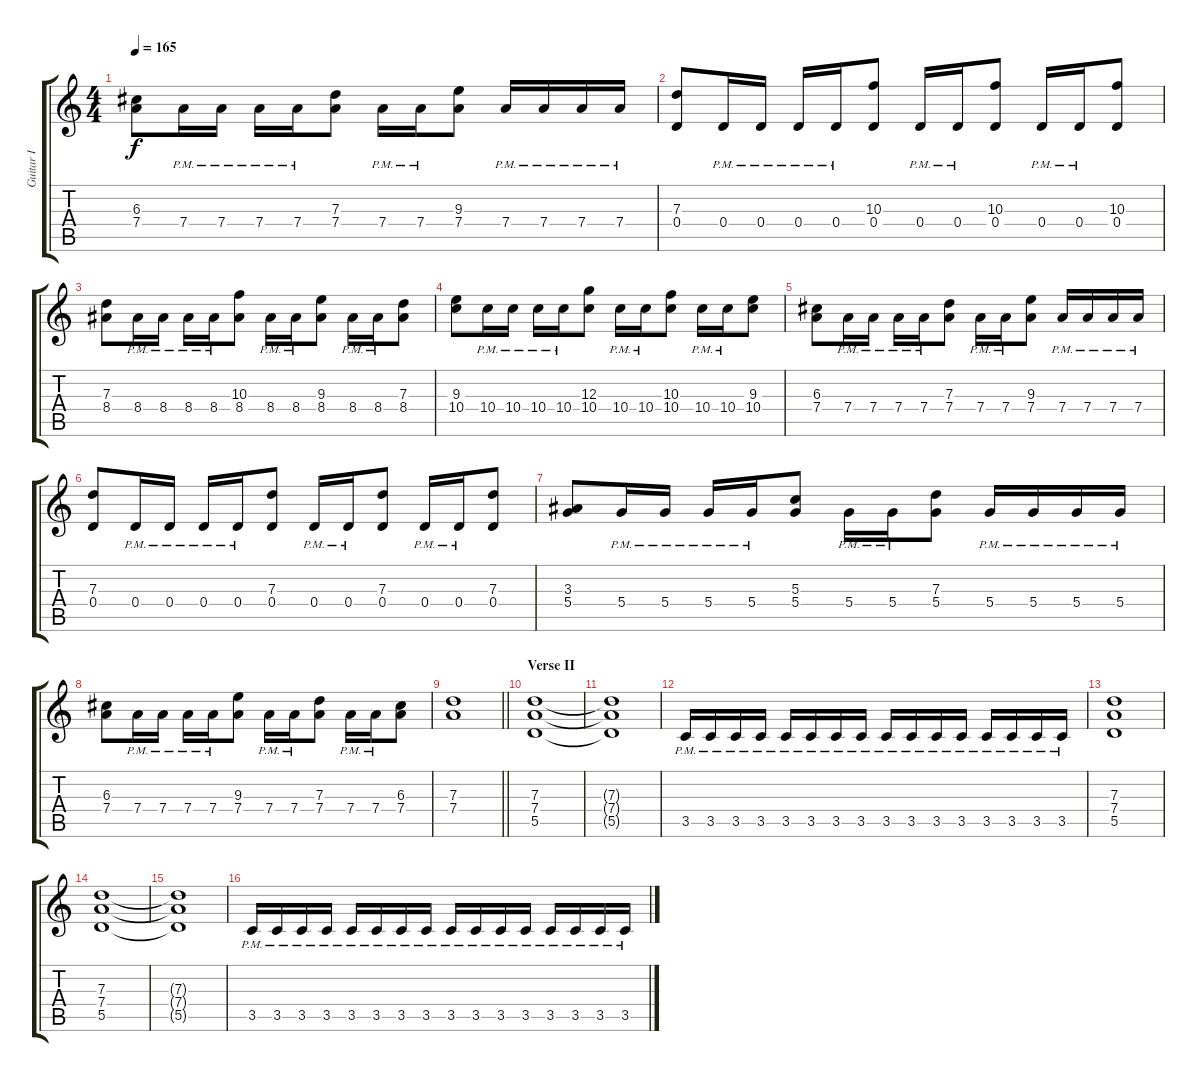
\track ("Guitar I" "Guitar I") {instrument overdrivenguitar}
\staff {score tabs}
\tuning (E4 B3 G3 D3 A2 E2) {hide}
\ts (4 4)
\tempo 165
\clef g2
\ks c
(6.3 7.4).8{dy f} 7.4{pm}.16 7.4{pm}.16 7.4{pm}.16 7.4{pm}.16 (7.3 7.4).8 7.4{pm}.16 7.4{pm}.16 (9.3 7.4).8 7.4{pm}.16 7.4{pm}.16 7.4{pm}.16 7.4{pm}.16 |
(7.3 0.4).8 0.4{pm}.16 0.4{pm}.16 0.4{pm}.16 0.4{pm}.16 (10.3 0.4).8 0.4{pm}.16 0.4{pm}.16 (10.3 0.4).8 0.4{pm}.16 0.4{pm}.16 (10.3 0.4).8 |
(7.3 8.4).8 8.4{pm}.16 8.4{pm}.16 8.4{pm}.16 8.4{pm}.16 (10.3 8.4).8 8.4{pm}.16 8.4{pm}.16 (9.3 8.4).8 8.4{pm}.16 8.4{pm}.16 (7.3 8.4).8 |
(9.3 10.4).8 10.4{pm}.16 10.4{pm}.16 10.4{pm}.16 10.4{pm}.16 (12.3 10.4).8 10.4{pm}.16 10.4{pm}.16 (10.3 10.4).8 10.4{pm}.16 10.4{pm}.16 (9.3 10.4).8 |
(6.3 7.4).8 7.4{pm}.16 7.4{pm}.16 7.4{pm}.16 7.4{pm}.16 (7.3 7.4).8 7.4{pm}.16 7.4{pm}.16 (9.3 7.4).8 7.4{pm}.16 7.4{pm}.16 7.4{pm}.16 7.4{pm}.16 |
(7.3 0.4).8 0.4{pm}.16 0.4{pm}.16 0.4{pm}.16 0.4{pm}.16 (7.3 0.4).8 0.4{pm}.16 0.4{pm}.16 (7.3 0.4).8 0.4{pm}.16 0.4{pm}.16 (7.3 0.4).8 |
(3.3 5.4).8 5.4{pm}.16 5.4{pm}.16 5.4{pm}.16 5.4{pm}.16 (5.3 5.4).8 5.4{pm}.16 5.4{pm}.16 (7.3 5.4).8 5.4{pm}.16 5.4{pm}.16 5.4{pm}.16 5.4{pm}.16 |
(6.3 7.4).8 7.4{pm}.16 7.4{pm}.16 7.4{pm}.16 7.4{pm}.16 (9.3 7.4).8 7.4{pm}.16 7.4{pm}.16 (7.3 7.4).8 7.4{pm}.16 7.4{pm}.16 (6.3 7.4).8 |
\barLineRight lightlight
(7.3 7.4).1 |
\section ("" "Verse II")
(7.3 7.4 5.5).1 |
(7.3{t} 7.4{t} 5.5{t}).1 |
3.5{pm}.16 3.5{pm}.16 3.5{pm}.16 3.5{pm}.16 3.5{pm}.16 3.5{pm}.16 3.5{pm}.16 3.5{pm}.16 3.5{pm}.16 3.5{pm}.16 3.5{pm}.16 3.5{pm}.16 3.5{pm}.16 3.5{pm}.16 3.5{pm}.16 3.5{pm}.16 |
(7.3 7.4 5.5).1 |
(7.3 7.4 5.5).1 |
(7.3{t} 7.4{t} 5.5{t}).1 |
3.5{pm}.16 3.5{pm}.16 3.5{pm}.16 3.5{pm}.16 3.5{pm}.16 3.5{pm}.16 3.5{pm}.16 3.5{pm}.16 3.5{pm}.16 3.5{pm}.16 3.5{pm}.16 3.5{pm}.16 3.5{pm}.16 3.5{pm}.16 3.5{pm}.16 3.5{pm}.16
